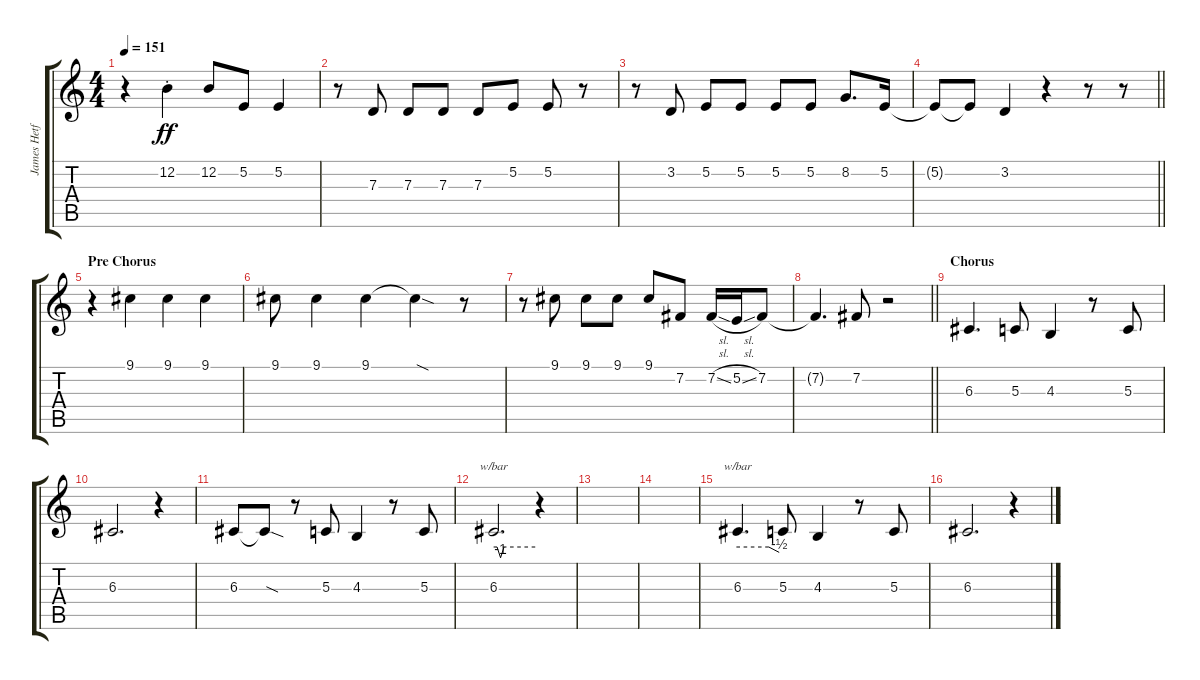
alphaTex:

\track ("James Hetfield [V]" "James Hetf") {instrument violin}
\staff {score tabs}
\tuning (E4 B3 G3 D3 A2 E2) {hide}
\ts (4 4)
\tempo 151
\clef g2
\ks c
r.4{dy ff} 12.2{st}.4 12.2.8 5.2.8 5.2.4 |
r.8 7.3.8 7.3.8 7.3.8 7.3.8 5.2.8 5.2.8 r.8 |
r.8 3.2.8 5.2.8 5.2.8 5.2.8 5.2.8 8.2.8{d} 5.2.16 |
\barLineRight lightlight
5.2{t}.8 5.2{t}.8 3.2.4 r.4 r.8 r.8 |
\section ("" "Pre Chorus")
r.4 9.1.4 9.1.4 9.1.4 |
9.1.8 9.1.4 9.1.4 9.1{sod t}.4 r.8 |
r.8 9.1.8 9.1.8 9.1.8 9.1.8 7.2.8 7.2{sl}.16 5.2{sl}.16 7.2.8 |
\barLineRight lightlight
7.2{t}.4{d} 7.2.8 r.2 |
\section ("" "Chorus")
6.3.4{d} 5.3.8 4.3.4 r.8 5.3.8 |
6.3.2{d} r.4 |
6.3.8 6.3{sod t}.8 r.8 5.3.8 4.3.4 r.8 5.3.8 |
6.3.2{d tbe (custom default 0 0 5 0 10 -4 15 0 60 0)} r.4 |
|
|
6.3.4{d tbe (custom default 0 0 45 0 60 -2)} 5.3.8 4.3.4 r.8 5.3.8 |
6.3.2{d} r.4
